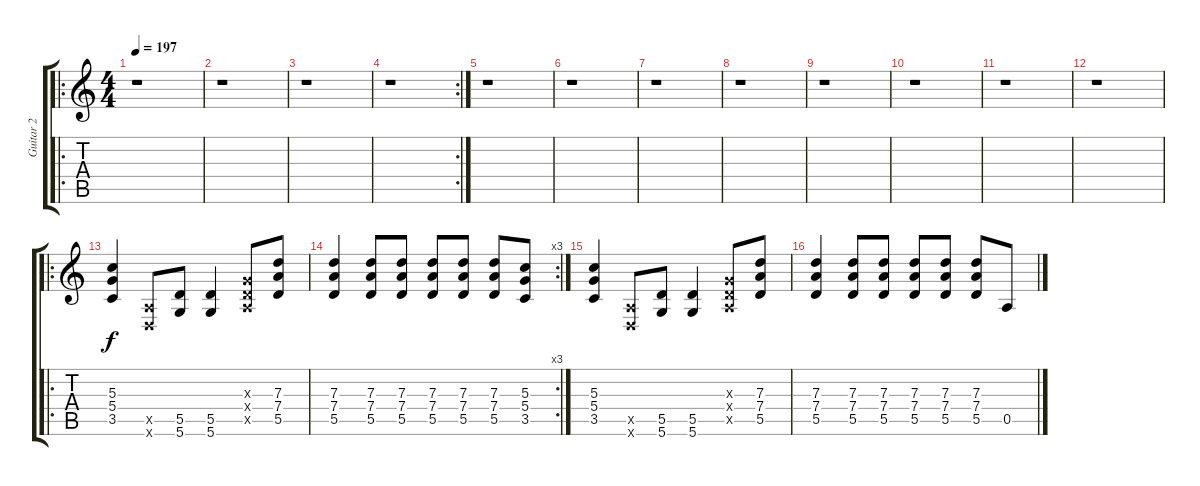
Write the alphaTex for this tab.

\track ("Guitar 2" "Guitar 2") {instrument distortionguitar}
\staff {score tabs}
\tuning (E4 B3 G3 D3 A2 D2) {hide}
\ro
\ts (4 4)
\tempo 197
\clef g2
\ks c
r.1{dy f instrument distortionguitar} |
r.1 |
r.1 |
\rc 2
r.1 |
r.1 |
r.1 |
r.1 |
r.1 |
r.1 |
r.1 |
r.1 |
r.1 |
\ro
(5.3 5.4 3.5).4 (0.5{x} 0.6{x}).8 (5.5 5.6).8 (5.5 5.6).4 (0.3{x} 0.4{x} 0.5{x}).8 (7.3 7.4 5.5).8 |
\rc 3
(7.3 7.4 5.5).4 (7.3 7.4 5.5).8 (7.3 7.4 5.5).8 (7.3 7.4 5.5).8 (7.3 7.4 5.5).8 (7.3 7.4 5.5).8 (5.3 5.4 3.5).8 |
(5.3 5.4 3.5).4 (0.5{x} 0.6{x}).8 (5.5 5.6).8 (5.5 5.6).4 (0.3{x} 0.4{x} 0.5{x}).8 (7.3 7.4 5.5).8 |
(7.3 7.4 5.5).4 (7.3 7.4 5.5).8 (7.3 7.4 5.5).8 (7.3 7.4 5.5).8 (7.3 7.4 5.5).8 (7.3 7.4 5.5).8 0.5.8
